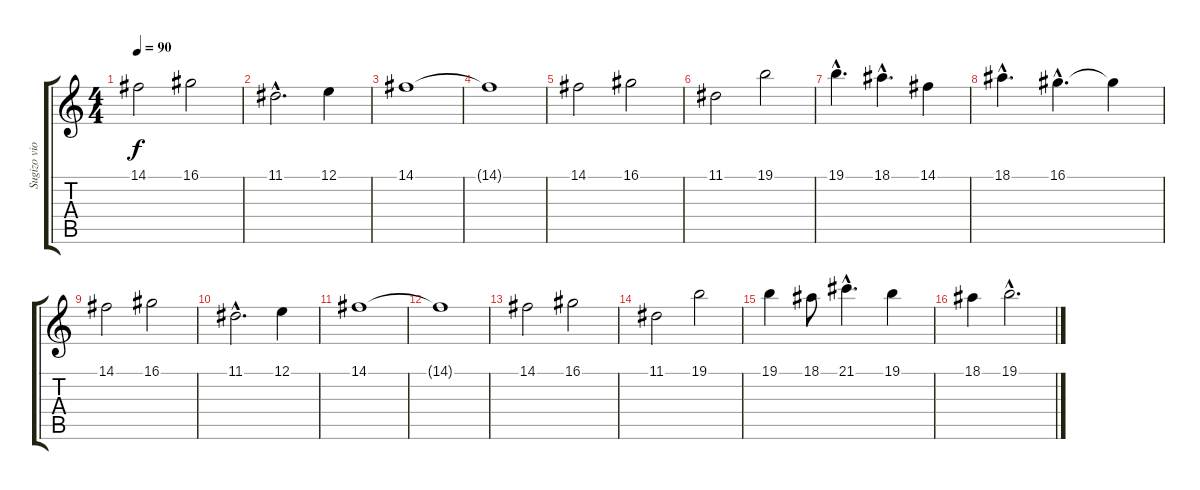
\track ("Sugizo violin" "Sugizo vio") {instrument violin}
\staff {score tabs}
\tuning (E4 B3 G3 D3 A2 E2) {hide}
\ts (4 4)
\tempo 90
\clef g2
\ks c
14.1.2{dy f} 16.1.2 |
11.1{hac}.2{d} 12.1.4 |
14.1.1 |
14.1{t}.1 |
14.1.2 16.1.2 |
11.1.2 19.1.2 |
19.1{hac}.4{d} 18.1{hac}.4{d} 14.1.4 |
18.1{hac}.4{d} 16.1{hac}.4{d} 16.1{t}.4 |
14.1.2 16.1.2 |
11.1{hac}.2{d} 12.1.4 |
14.1.1 |
14.1{t}.1 |
14.1.2 16.1.2 |
11.1.2 19.1.2 |
19.1.4 18.1.8 21.1{hac}.4{d} 19.1.4 |
18.1.4 19.1{hac}.2{d}
